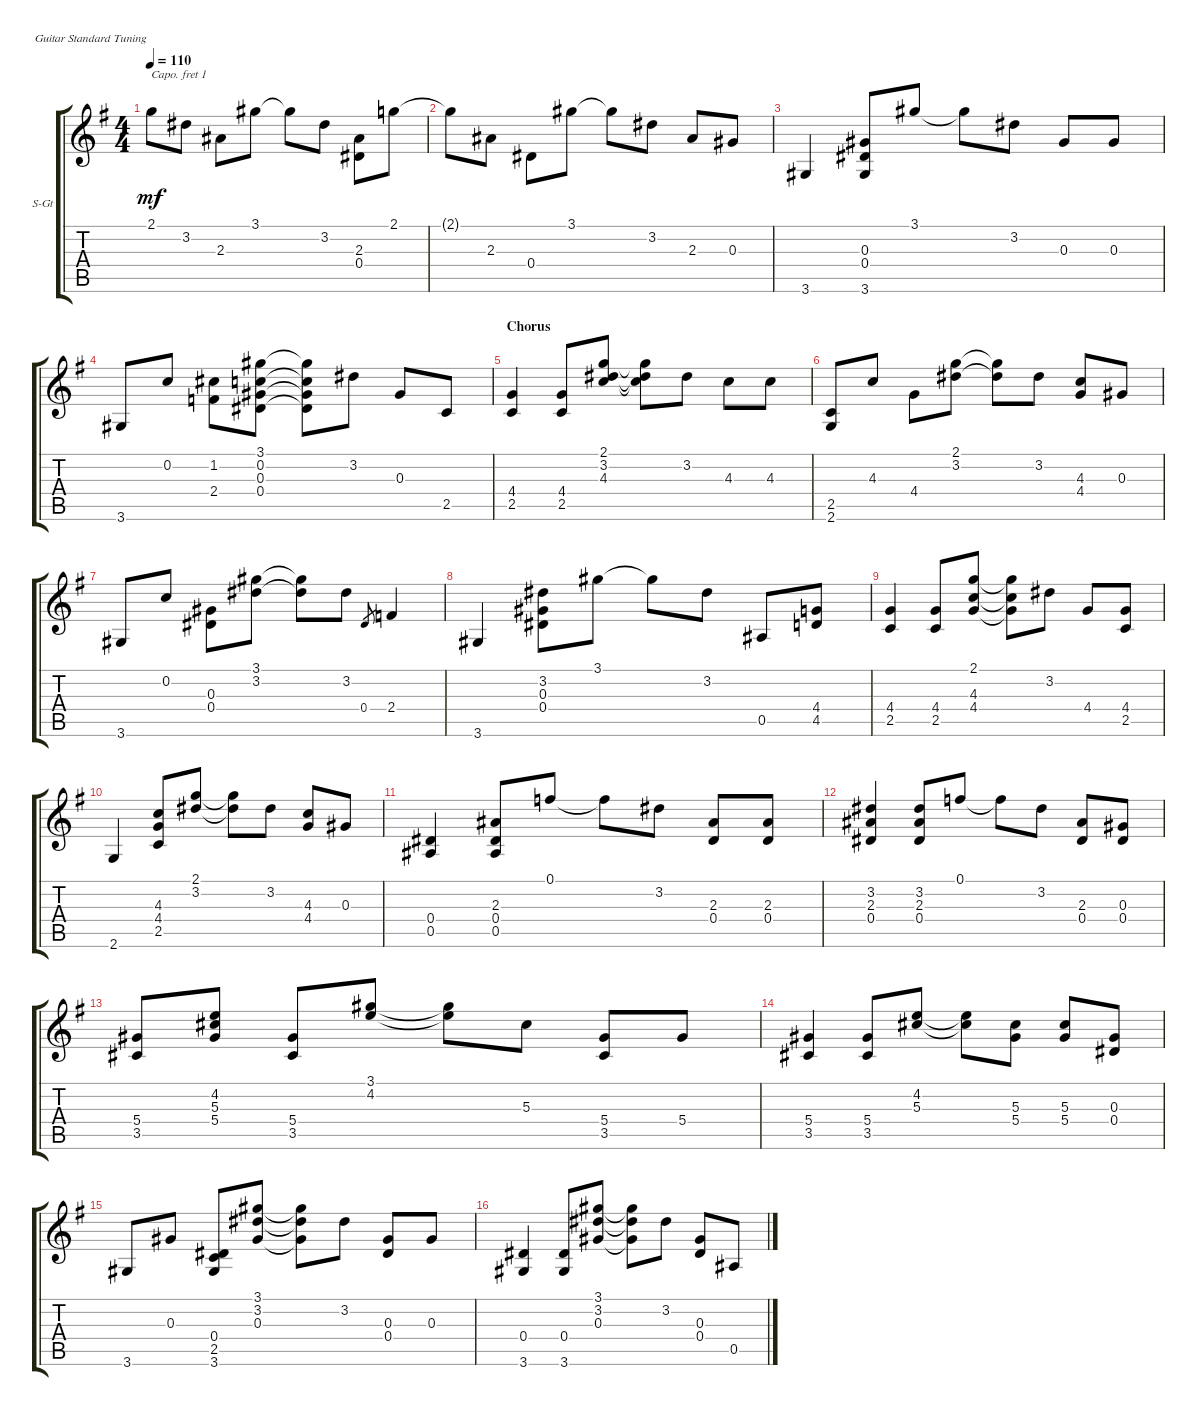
\defaultSystemsLayout 4
\bracketExtendMode groupsimilarinstruments
\firstSystemTrackNameOrientation horizontal
\otherSystemsTrackNameOrientation horizontal
\track ("Steel Guitar" "S-Gt") {instrument acousticguitarsteel}
\staff {score tabs}
\capo 1
\tuning (E4 B3 G3 D3 A2 E2)
\ts (4 4)
\tempo 110
\clef g2
\ks g
2.1{t}.8{dy mf} 3.2.8 2.3.8 3.1.8 3.1{t}.8 3.2.8 (2.3 0.4).8 2.1.8 |
2.1{t}.8 2.3.8 0.4.8 3.1.8 3.1{t}.8 3.2.8 2.3.8 0.3.8 |
3.6.4 (3.6 0.4 0.3).8 3.1.8 3.1{t}.8 3.2.8 0.3.8 0.3.8 |
3.6.8 0.2.8 (1.2 2.4).8 (0.4 0.3 0.2 3.1).8 (0.4{t} 0.3{t} 0.2{t} 3.1{t}).8 3.2.8 0.3.8 2.5.8 |
\section ("" "Chorus")
(2.5 4.4).4 (4.4 2.5).8 (4.3 3.2 2.1).8 (4.3{t} 3.2{t} 2.1{t}).8 3.2.8 4.3.8 4.3.8 |
(2.5 2.6).8 4.3.8 4.4.8 (3.2 2.1).8 (3.2{t} 2.1{t}).8 3.2.8 (4.3 4.4).8 0.3.8 |
3.6.8 0.2.8 (0.3 0.4).8 (3.2 3.1).8 (3.2{t} 3.1{t}).8 3.2.8 0.4.8{gr} 2.4.4 |
3.6.4 (0.4 0.3 3.2).8 3.1.8 3.1{t}.8 3.2.8 0.5.8 (4.5 4.4).8 |
(2.5 4.4).4 (2.5 4.4).8 (4.4 4.3 2.1).8 (4.4{t} 4.3{t} 2.1{t}).8 3.2.8 4.4.8 (4.4 2.5).8 |
2.6.4 (2.5 4.4 4.3).8 (3.2 2.1).8 (3.2{t} 2.1{t}).8 3.2.8 (4.3 4.4).8 0.3.8 |
(0.5 0.4).4 (2.3 0.4 0.5).8 0.1.8 0.1{t}.8 3.2.8 (2.3 0.4).8 (0.4 2.3).8 |
(3.2 2.3 0.4).4 (0.4 2.3 3.2).8 0.1.8 0.1{t}.8 3.2.8 (2.3 0.4).8 (0.4 0.3).8 |
(3.5 5.4).8 (5.4 5.3 4.2).8 (3.5 5.4).8 (4.2 3.1).8 (4.2{t} 3.1{t}).8 5.3.8 (5.4 3.5).8 5.4.8 |
(5.4 3.5).4 (3.5 5.4).8 (5.3 4.2).8 (5.3{t} 4.2{t}).8 (5.3 5.4).8 (5.4 5.3).8 (0.3 0.4).8 |
3.6.8 0.3.8 (0.4 2.5 3.6).8 (0.3 3.2 3.1).8 (0.3{t} 3.2{t} 3.1{t}).8 3.2.8 (0.3 0.4).8 0.3.8 |
(0.4 3.6).4 (3.6 0.4).8 (0.3 3.2 3.1).8 (0.3{t} 3.2{t} 3.1{t}).8 3.2.8 (0.3 0.4).8 0.5.8
